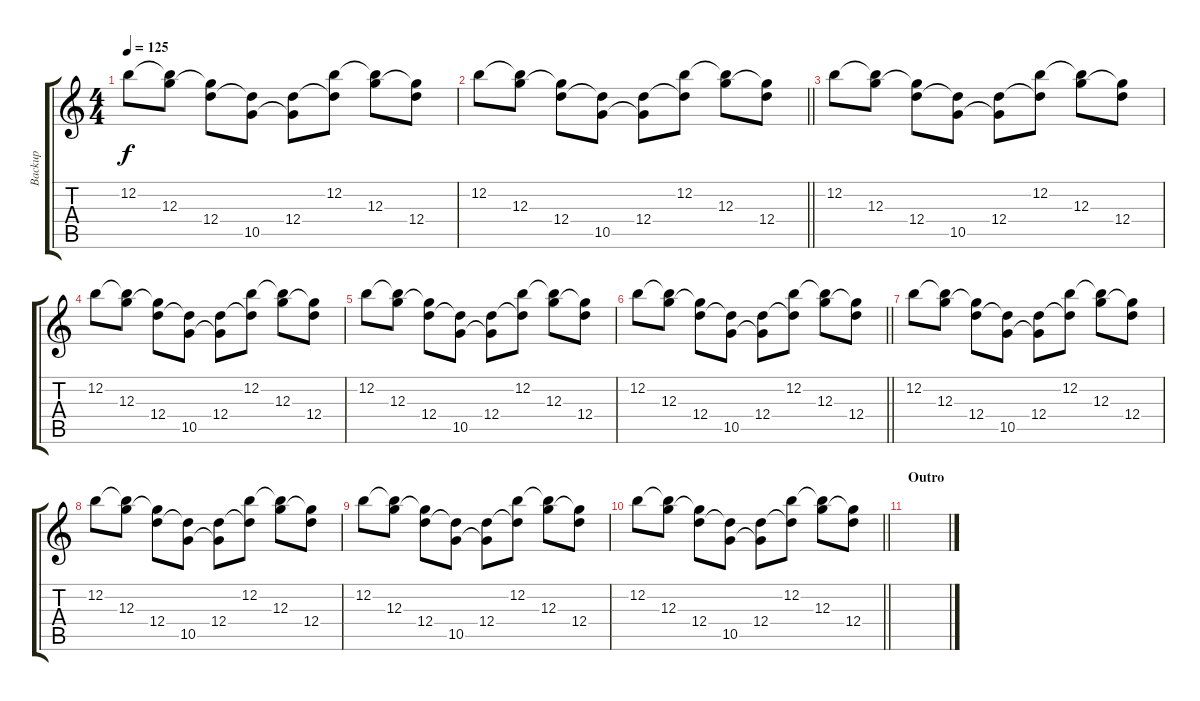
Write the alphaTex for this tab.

\track ("Backup" "Backup") {instrument distortionguitar}
\staff {score tabs}
\tuning (E4 B3 G3 D3 A2 D2) {hide}
\ts (4 4)
\tempo 125
\clef g2
\ks c
12.2.8{dy f} (12.2{t} 12.3).8 (12.3{t} 12.4).8 (12.4{t} 10.5).8 (12.4 10.5{t}).8 (12.2 12.4{t}).8 (12.2{t} 12.3).8 (12.3{t} 12.4).8 |
\barLineRight lightlight
12.2.8 (12.2{t} 12.3).8 (12.3{t} 12.4).8 (12.4{t} 10.5).8 (12.4 10.5{t}).8 (12.2 12.4{t}).8 (12.2{t} 12.3).8 (12.3{t} 12.4).8 |
\section ("" "")
12.2.8 (12.2{t} 12.3).8 (12.3{t} 12.4).8 (12.4{t} 10.5).8 (12.4 10.5{t}).8 (12.2 12.4{t}).8 (12.2{t} 12.3).8 (12.3{t} 12.4).8 |
12.2.8 (12.2{t} 12.3).8 (12.3{t} 12.4).8 (12.4{t} 10.5).8 (12.4 10.5{t}).8 (12.2 12.4{t}).8 (12.2{t} 12.3).8 (12.3{t} 12.4).8 |
12.2.8 (12.2{t} 12.3).8 (12.3{t} 12.4).8 (12.4{t} 10.5).8 (12.4 10.5{t}).8 (12.2 12.4{t}).8 (12.2{t} 12.3).8 (12.3{t} 12.4).8 |
\barLineRight lightlight
12.2.8 (12.2{t} 12.3).8 (12.3{t} 12.4).8 (12.4{t} 10.5).8 (12.4 10.5{t}).8 (12.2 12.4{t}).8 (12.2{t} 12.3).8 (12.3{t} 12.4).8 |
12.2.8 (12.2{t} 12.3).8 (12.3{t} 12.4).8 (12.4{t} 10.5).8 (12.4 10.5{t}).8 (12.2 12.4{t}).8 (12.2{t} 12.3).8 (12.3{t} 12.4).8 |
12.2.8 (12.2{t} 12.3).8 (12.3{t} 12.4).8 (12.4{t} 10.5).8 (12.4 10.5{t}).8 (12.2 12.4{t}).8 (12.2{t} 12.3).8 (12.3{t} 12.4).8 |
12.2.8 (12.2{t} 12.3).8 (12.3{t} 12.4).8 (12.4{t} 10.5).8 (12.4 10.5{t}).8 (12.2 12.4{t}).8 (12.2{t} 12.3).8 (12.3{t} 12.4).8 |
\barLineRight lightlight
12.2.8 (12.2{t} 12.3).8 (12.3{t} 12.4).8 (12.4{t} 10.5).8 (12.4 10.5{t}).8 (12.2 12.4{t}).8 (12.2{t} 12.3).8 (12.3{t} 12.4).8 |
\section ("" "Outro")
